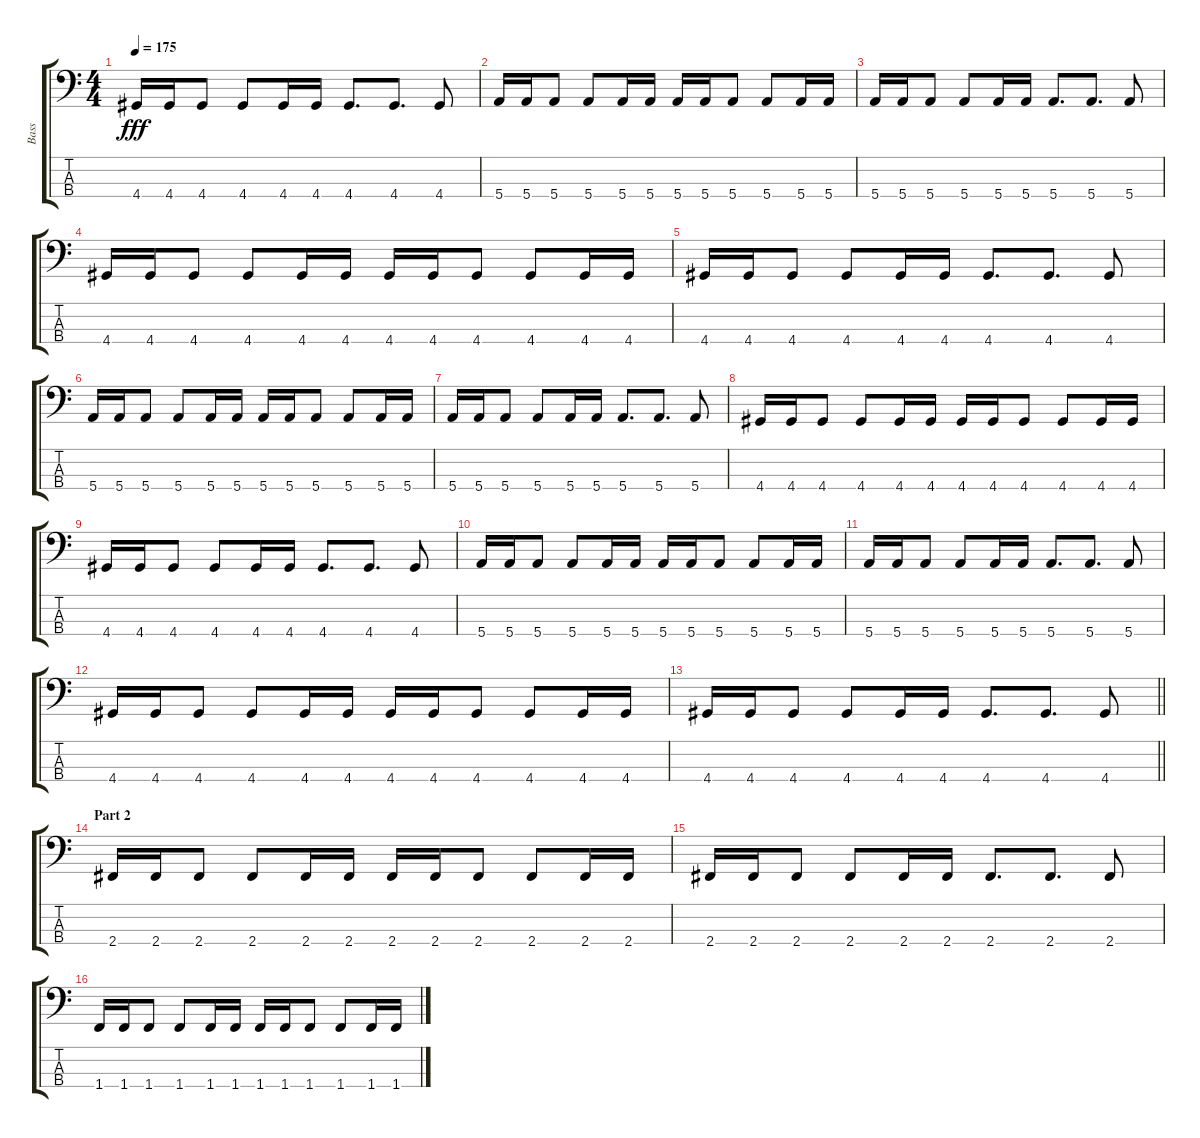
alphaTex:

\track ("Bass" "Bass") {instrument electricbassfinger}
\staff {score tabs}
\tuning (G2 D2 A1 E1) {hide}
\ts (4 4)
\tempo 175
\clef f4
\ks c
4.4.16{dy fff} 4.4.16 4.4.8 4.4.8 4.4.16 4.4.16 4.4.8{d} 4.4.8{d} 4.4.8 |
5.4.16 5.4.16 5.4.8 5.4.8 5.4.16 5.4.16 5.4.16 5.4.16 5.4.8 5.4.8 5.4.16 5.4.16 |
5.4.16 5.4.16 5.4.8 5.4.8 5.4.16 5.4.16 5.4.8{d} 5.4.8{d} 5.4.8 |
4.4.16 4.4.16 4.4.8 4.4.8 4.4.16 4.4.16 4.4.16 4.4.16 4.4.8 4.4.8 4.4.16 4.4.16 |
4.4.16 4.4.16 4.4.8 4.4.8 4.4.16 4.4.16 4.4.8{d} 4.4.8{d} 4.4.8 |
5.4.16 5.4.16 5.4.8 5.4.8 5.4.16 5.4.16 5.4.16 5.4.16 5.4.8 5.4.8 5.4.16 5.4.16 |
5.4.16 5.4.16 5.4.8 5.4.8 5.4.16 5.4.16 5.4.8{d} 5.4.8{d} 5.4.8 |
4.4.16 4.4.16 4.4.8 4.4.8 4.4.16 4.4.16 4.4.16 4.4.16 4.4.8 4.4.8 4.4.16 4.4.16 |
4.4.16 4.4.16 4.4.8 4.4.8 4.4.16 4.4.16 4.4.8{d} 4.4.8{d} 4.4.8 |
5.4.16 5.4.16 5.4.8 5.4.8 5.4.16 5.4.16 5.4.16 5.4.16 5.4.8 5.4.8 5.4.16 5.4.16 |
5.4.16 5.4.16 5.4.8 5.4.8 5.4.16 5.4.16 5.4.8{d} 5.4.8{d} 5.4.8 |
4.4.16 4.4.16 4.4.8 4.4.8 4.4.16 4.4.16 4.4.16 4.4.16 4.4.8 4.4.8 4.4.16 4.4.16 |
\barLineRight lightlight
4.4.16 4.4.16 4.4.8 4.4.8 4.4.16 4.4.16 4.4.8{d} 4.4.8{d} 4.4.8 |
\section ("" "Part 2")
2.4.16 2.4.16 2.4.8 2.4.8 2.4.16 2.4.16 2.4.16 2.4.16 2.4.8 2.4.8 2.4.16 2.4.16 |
2.4.16 2.4.16 2.4.8 2.4.8 2.4.16 2.4.16 2.4.8{d} 2.4.8{d} 2.4.8 |
1.4.16 1.4.16 1.4.8 1.4.8 1.4.16 1.4.16 1.4.16 1.4.16 1.4.8 1.4.8 1.4.16 1.4.16
